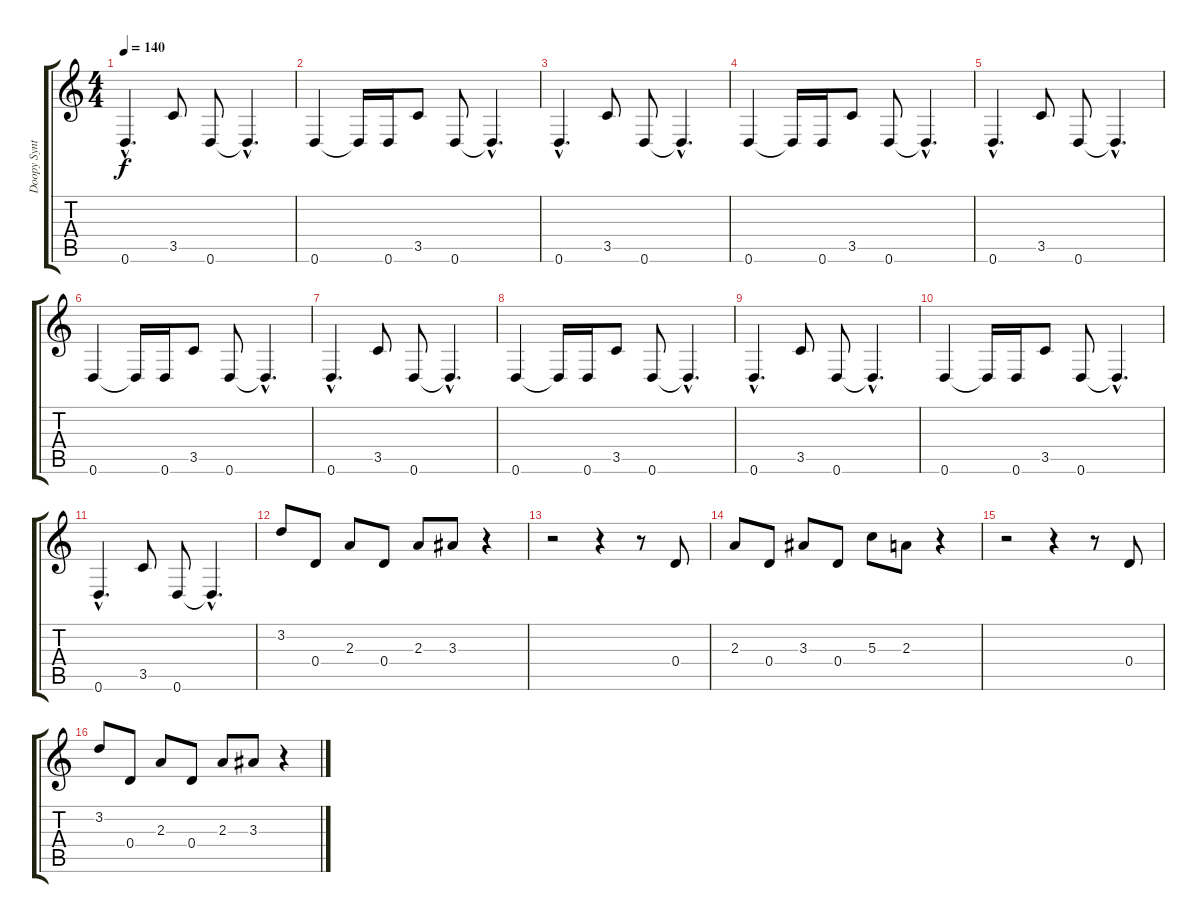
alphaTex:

\track ("Doopy Synth" "Doopy Synt") {instrument synthbass1}
\staff {score tabs}
\tuning (E4 B3 G3 D3 A2 D2) {hide}
\ts (4 4)
\tempo 140
\clef g2
\ks c
0.6{hac}.4{d dy f} 3.5.8 0.6.8 0.6{hac t}.4{d} |
0.6.4 0.6{t}.16 0.6.16 3.5.8 0.6.8 0.6{hac t}.4{d} |
0.6{hac}.4{d} 3.5.8 0.6.8 0.6{hac t}.4{d} |
0.6.4{volume 14 instrument electricguitarclean} 0.6{t}.16 0.6.16 3.5.8 0.6.8 0.6{hac t}.4{d} |
0.6{hac}.4{d} 3.5.8 0.6.8 0.6{hac t}.4{d} |
0.6.4 0.6{t}.16 0.6.16 3.5.8 0.6.8 0.6{hac t}.4{d} |
0.6{hac}.4{d} 3.5.8 0.6.8 0.6{hac t}.4{d} |
0.6.4 0.6{t}.16 0.6.16 3.5.8 0.6.8 0.6{hac t}.4{d} |
0.6{hac}.4{d} 3.5.8 0.6.8 0.6{hac t}.4{d} |
0.6.4 0.6{t}.16 0.6.16 3.5.8 0.6.8 0.6{hac t}.4{d} |
0.6{hac}.4{d} 3.5.8 0.6.8 0.6{hac t}.4{d} |
3.2.8{instrument synthbass1} 0.4.8 2.3.8 0.4.8 2.3.8 3.3.8 r.4 |
r.2 r.4 r.8 0.4.8 |
2.3.8 0.4.8 3.3.8 0.4.8 5.3.8 2.3.8 r.4 |
r.2 r.4 r.8 0.4.8 |
3.2.8 0.4.8 2.3.8 0.4.8 2.3.8 3.3.8 r.4
